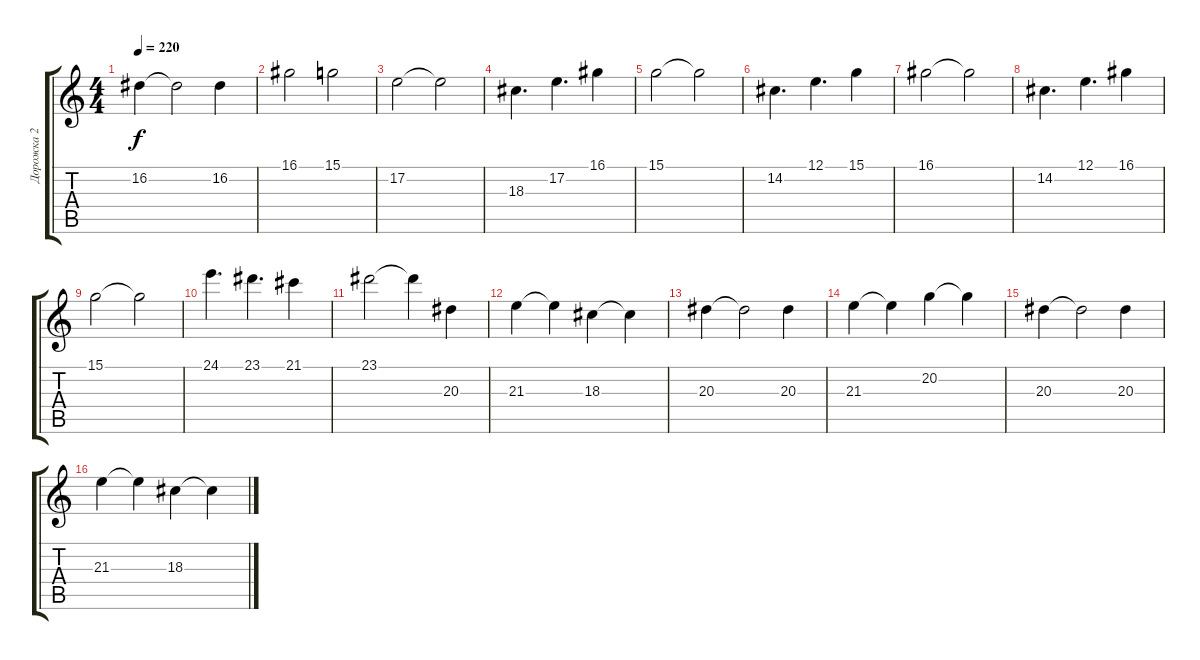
\track ("Дорожка 2" "Дорожка 2") {instrument tremolostrings}
\staff {score tabs}
\tuning (E4 B3 G3 D3 A2 E2) {hide}
\ts (4 4)
\tempo 220
\clef g2
\ks c
16.2.4{dy f} 16.2{t}.2 16.2.4 |
16.1.2 15.1.2 |
17.2.2 17.2{t}.2 |
18.3.4{d} 17.2.4{d} 16.1.4 |
15.1.2 15.1{t}.2 |
14.2.4{d} 12.1.4{d} 15.1.4 |
16.1.2 16.1{t}.2 |
14.2.4{d} 12.1.4{d} 16.1.4 |
15.1.2 15.1{t}.2 |
24.1.4{d} 23.1.4{d} 21.1.4 |
23.1.2 23.1{t}.4 20.3.4 |
21.3.4 21.3{t}.4 18.3.4 18.3{t}.4 |
20.3.4 20.3{t}.2 20.3.4 |
21.3.4 21.3{t}.4 20.2.4 20.2{t}.4 |
20.3.4 20.3{t}.2 20.3.4 |
21.3.4 21.3{t}.4 18.3.4 18.3{t}.4
